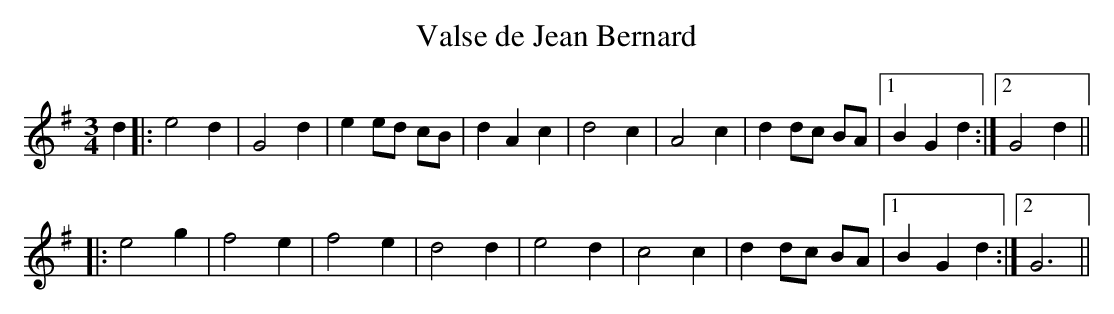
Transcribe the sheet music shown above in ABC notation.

X:1
T:Valse de Jean Bernard
M:3/4
L:1/4
K:G
d|:e2d|G2d|e e/d/ c/B/|dAc|\
d2c|A2c|d d/c/ B/A/|1 BGd:|2 G2d||
|:e2g|f2e|f2e|d2d|\
e2d|c2c|d d/c/ B/A/|1 BGd:|2 G3||
